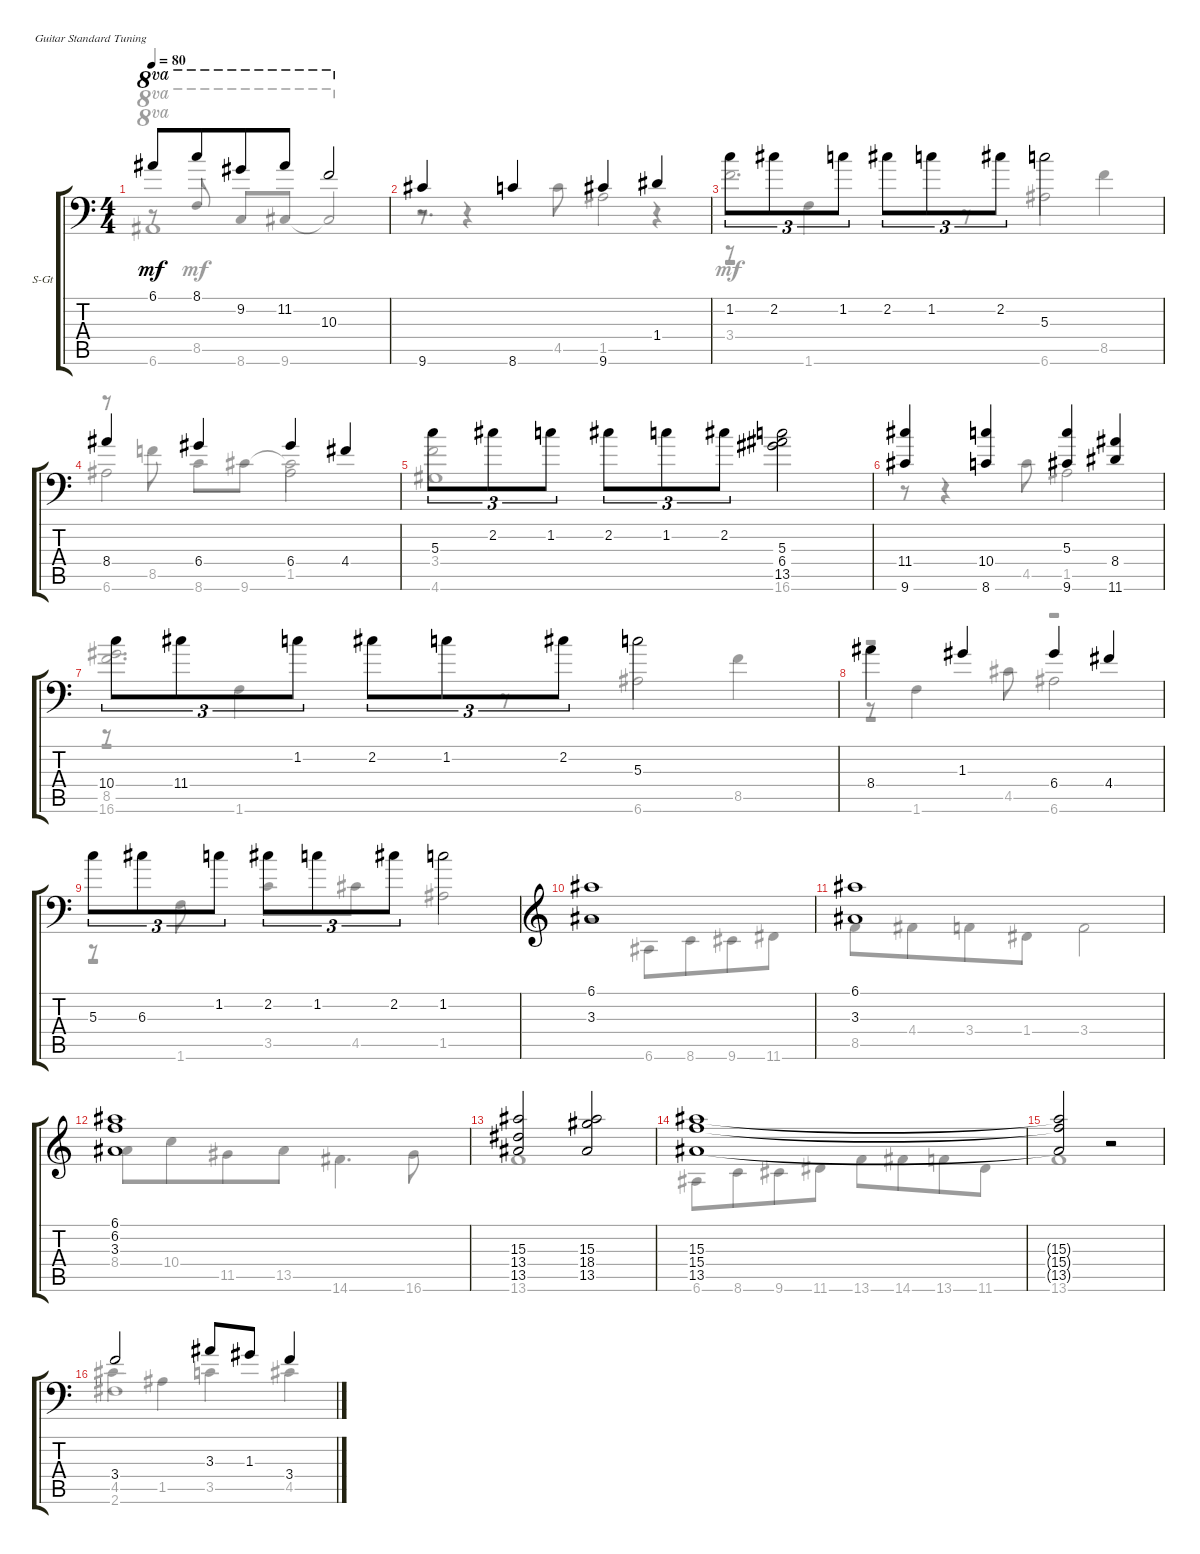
\defaultSystemsLayout 4
\bracketExtendMode groupsimilarinstruments
\firstSystemTrackNameOrientation horizontal
\otherSystemsTrackNameOrientation horizontal
\track ("Steel Guitar" "S-Gt") {instrument acousticguitarsteel}
\staff {score tabs}
\tuning (E4 B3 G3 D3 A2 E2)
\voice
\ts (4 4)
\tempo 80
\clef f4
\ks c
6.1.8{ot 8va dy mf beam merge} 8.1.8{ot 8va beam merge} 9.2.8{ot 8va beam merge} 11.2.8{ot 8va} 10.3.2{ot 8va} |
9.6.4 8.6.4 9.6.4 1.4.4 |
1.2.8{tu (3 2) beam invert} 2.2.8{tu (3 2)} 1.2.8{tu (3 2)} 2.2.8{tu (3 2) beam invert} 1.2.8{tu (3 2)} 2.2.8{tu (3 2)} 5.3.2{beam invert} |
8.4.4 6.4.4 6.4.4 4.4.4 |
5.3.8{tu (3 2) beam invert} 2.2.8{tu (3 2)} 1.2.8{tu (3 2)} 2.2.8{tu (3 2) beam invert} 1.2.8{tu (3 2)} 2.2.8{tu (3 2)} (5.3 6.4 13.5).2{beam invert} |
(11.4 9.6).4 (10.4 8.6).4 (5.3 9.6).4 (8.4 11.6).4 |
10.4.8{tu (3 2) beam invert} 11.4.8{tu (3 2)} 1.2.8{tu (3 2)} 2.2.8{tu (3 2) beam invert} 1.2.8{tu (3 2)} 2.2.8{tu (3 2)} 5.3.2{beam invert} |
8.4.4{beam invert} 1.3.4 6.4.4 4.4.4 |
5.3.8{tu (3 2) beam invert} 6.3.8{tu (3 2)} 1.2.8{tu (3 2)} 2.2.8{tu (3 2) beam invert} 1.2.8{tu (3 2)} 2.2.8{tu (3 2)} 1.2.2{beam invert} |
\clef g2
(3.3 6.1).1 |
(6.1 3.3).1 |
(3.3 6.2 6.1).1 |
(15.3 13.4 13.5).2 (13.5 15.3 18.4).2 |
(15.3 15.4 13.5).1 |
(15.3{t} 15.4{t} 13.5{t}).2 r.2 |
\clef f4
3.4.2 3.3.8 1.3.8 3.4.4
\voice
\clef f4
\ottava regular
\simile none
\ks c
|
|
3.4.2{d} 8.5.4 |
r.8 8.5.8 8.6.8 9.6.8 9.6{t}.2 |
3.4.2 16.6.2 |
|
(8.5 16.6).2{d} 8.5.4 |
r.2{beam invert} r.2{beam invert} |
|
\clef g2
|
|
|
|
|
|
\clef f4
4.5.4 1.5.4 3.5.4 4.5.4
\voice
\clef f4
\ottava regular
\simile none
\ks c
r.8{ot 8va dy mf beam invert} 8.5.8{ot 8va beam invert} 8.6.8{ot 8va beam invert} 9.6.8{ot 8va} 9.6{t}.2{ot 8va beam invert} |
r.8 r.4{beam invert} 4.5.8 1.5.2 |
r.8 1.6.4 r.8 6.6.2 |
6.6.2 1.5.2 |
|
r.8 r.4 4.5.8 1.5.2 |
r.8 1.6.4 r.8 6.6.2 |
r.8 1.6.4 4.5.8 6.6.2 |
r.8 1.6.8 3.5.8 4.5.8 1.5.2 |
\clef g2
r.2 6.6.8{beam merge} 8.6.8{beam merge} 9.6.8{beam merge} 11.6.8 |
8.5.8{beam merge} 4.4.8{beam merge} 3.4.8{beam merge} 1.4.8 3.4.2 |
8.4.8{beam merge} 10.4.8{beam merge} 11.5.8{beam merge} 13.5.8 14.6.4{d} 16.6.8 |
13.6.1 |
6.6.8{beam merge} 8.6.8{beam merge} 9.6.8{beam merge} 11.6.8 13.6.8{beam merge} 14.6.8{beam merge} 13.6.8{beam merge} 11.6.8 |
13.6.1 |
\clef f4
2.6.1
\voice
\clef f4
\ottava regular
\simile none
\ks c
6.6.1{ot 8va dy mf} |
r.2{d} r.4 |
r.1 |
|
4.6.1 |
|
r.1 |
r.1 |
r.1 |
\clef g2
|
|
|
|
|
|
\clef f4
